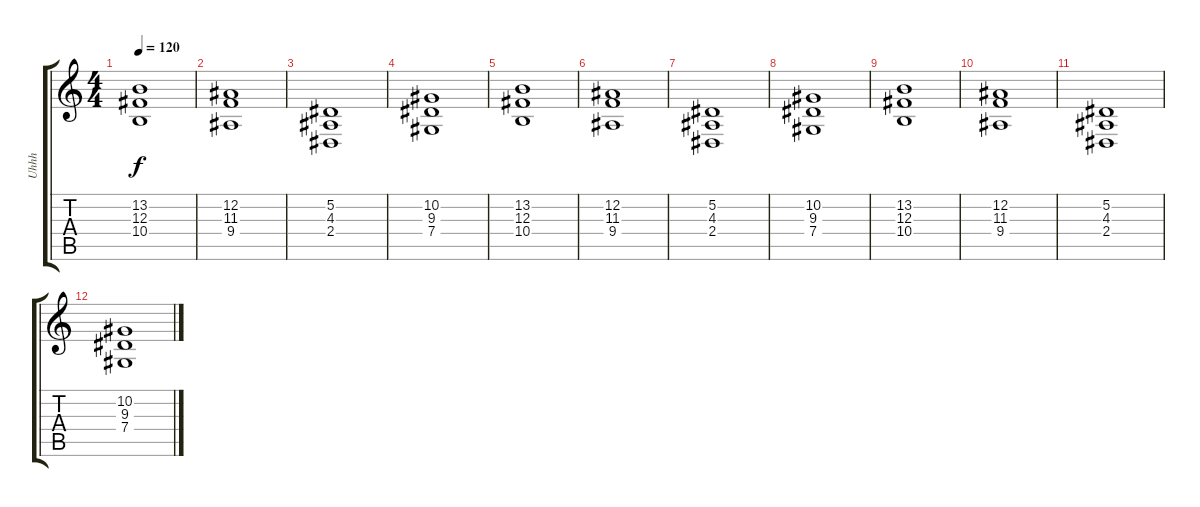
\track ("Uhhh" "Uhhh") {instrument synthstrings1}
\staff {score tabs}
\tuning (Eb4 Bb3 Gb3 Db3 Ab2 Eb2) {hide}
\ts (4 4)
\tempo 120
\clef g2
\ks c
(13.2 12.3 10.4).1{dy f} |
(12.2 11.3 9.4).1 |
(5.2 4.3 2.4).1 |
(10.2 9.3 7.4).1 |
(13.2 12.3 10.4).1 |
(12.2 11.3 9.4).1 |
(5.2 4.3 2.4).1 |
(10.2 9.3 7.4).1 |
(13.2 12.3 10.4).1 |
(12.2 11.3 9.4).1 |
(5.2 4.3 2.4).1 |
(10.2 9.3 7.4).1
